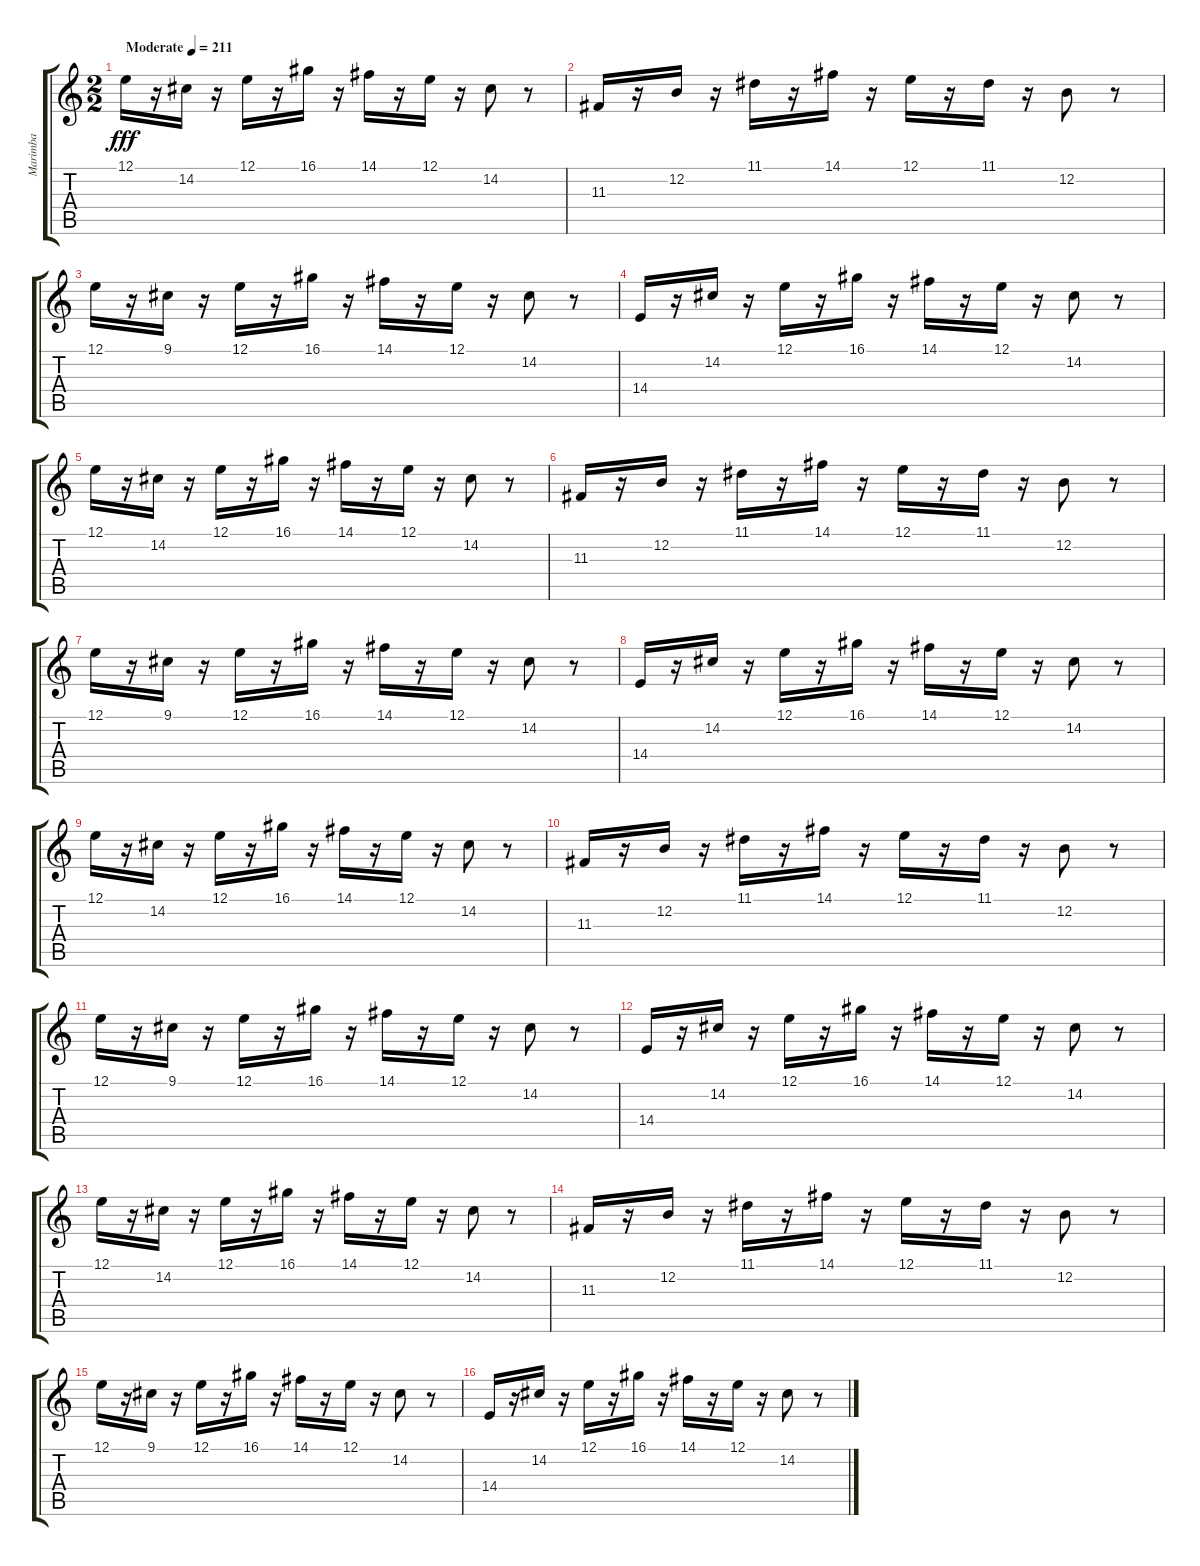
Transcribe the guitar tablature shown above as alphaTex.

\track ("Marimba" "Marimba") {instrument marimba}
\staff {score tabs}
\tuning (E4 B3 G3 D3 A2 E2) {hide}
\ts (2 2)
\tempo (211 "Moderate")
\clef g2
\ks c
12.1.16{dy fff instrument marimba} r.16 14.2.16 r.16 12.1.16 r.16 16.1.16 r.16 14.1.16 r.16 12.1.16 r.16 14.2.8 r.8 |
11.3.16 r.16 12.2.16 r.16 11.1.16 r.16 14.1.16 r.16 12.1.16 r.16 11.1.16 r.16 12.2.8 r.8 |
12.1.16 r.16 9.1.16 r.16 12.1.16 r.16 16.1.16 r.16 14.1.16 r.16 12.1.16 r.16 14.2.8 r.8 |
14.4.16 r.16 14.2.16 r.16 12.1.16 r.16 16.1.16 r.16 14.1.16 r.16 12.1.16 r.16 14.2.8 r.8 |
12.1.16 r.16 14.2.16 r.16 12.1.16 r.16 16.1.16 r.16 14.1.16 r.16 12.1.16 r.16 14.2.8 r.8 |
11.3.16 r.16 12.2.16 r.16 11.1.16 r.16 14.1.16 r.16 12.1.16 r.16 11.1.16 r.16 12.2.8 r.8 |
12.1.16 r.16 9.1.16 r.16 12.1.16 r.16 16.1.16 r.16 14.1.16 r.16 12.1.16 r.16 14.2.8 r.8 |
14.4.16 r.16 14.2.16 r.16 12.1.16 r.16 16.1.16 r.16 14.1.16 r.16 12.1.16 r.16 14.2.8 r.8 |
12.1.16 r.16 14.2.16 r.16 12.1.16 r.16 16.1.16 r.16 14.1.16 r.16 12.1.16 r.16 14.2.8 r.8 |
11.3.16 r.16 12.2.16 r.16 11.1.16 r.16 14.1.16 r.16 12.1.16 r.16 11.1.16 r.16 12.2.8 r.8 |
12.1.16 r.16 9.1.16 r.16 12.1.16 r.16 16.1.16 r.16 14.1.16 r.16 12.1.16 r.16 14.2.8 r.8 |
14.4.16 r.16 14.2.16 r.16 12.1.16 r.16 16.1.16 r.16 14.1.16 r.16 12.1.16 r.16 14.2.8 r.8 |
12.1.16 r.16 14.2.16 r.16 12.1.16 r.16 16.1.16 r.16 14.1.16 r.16 12.1.16 r.16 14.2.8 r.8 |
11.3.16 r.16 12.2.16 r.16 11.1.16 r.16 14.1.16 r.16 12.1.16 r.16 11.1.16 r.16 12.2.8 r.8 |
12.1.16 r.16 9.1.16 r.16 12.1.16 r.16 16.1.16 r.16 14.1.16 r.16 12.1.16 r.16 14.2.8 r.8 |
14.4.16 r.16 14.2.16 r.16 12.1.16 r.16 16.1.16 r.16 14.1.16 r.16 12.1.16 r.16 14.2.8 r.8
